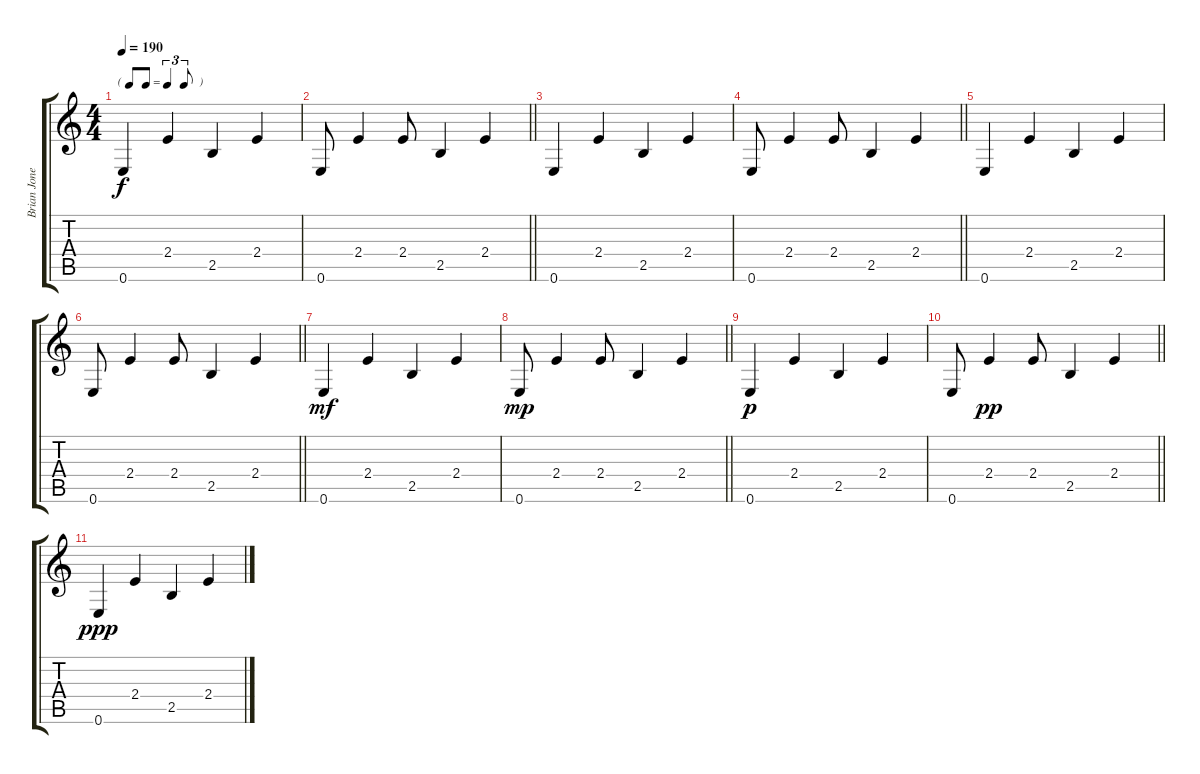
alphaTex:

\track ("Brian Jones" "Brian Jone") {instrument electricguitarmuted}
\staff {score tabs}
\tuning (E4 B3 G3 D3 A2 E2) {hide}
\ts (4 4)
\tf triplet8th
\tempo 190
\clef g2
\ks c
0.6.4{dy f} 2.4.4 2.5.4 2.4.4 |
\barLineRight lightlight
0.6.8 2.4.4 2.4.8 2.5.4 2.4.4 |
0.6.4 2.4.4 2.5.4 2.4.4 |
\barLineRight lightlight
0.6.8 2.4.4 2.4.8 2.5.4 2.4.4 |
0.6.4 2.4.4 2.5.4 2.4.4 |
\barLineRight lightlight
0.6.8 2.4.4 2.4.8 2.5.4 2.4.4 |
0.6.4{dy mf} 2.4.4 2.5.4 2.4.4 |
\barLineRight lightlight
0.6.8{dy mp} 2.4.4 2.4.8 2.5.4 2.4.4 |
0.6.4{dy p} 2.4.4 2.5.4 2.4.4 |
\barLineRight lightlight
0.6.8 2.4.4{dy pp} 2.4.8 2.5.4 2.4.4 |
0.6.4{dy ppp} 2.4.4 2.5.4 2.4.4
